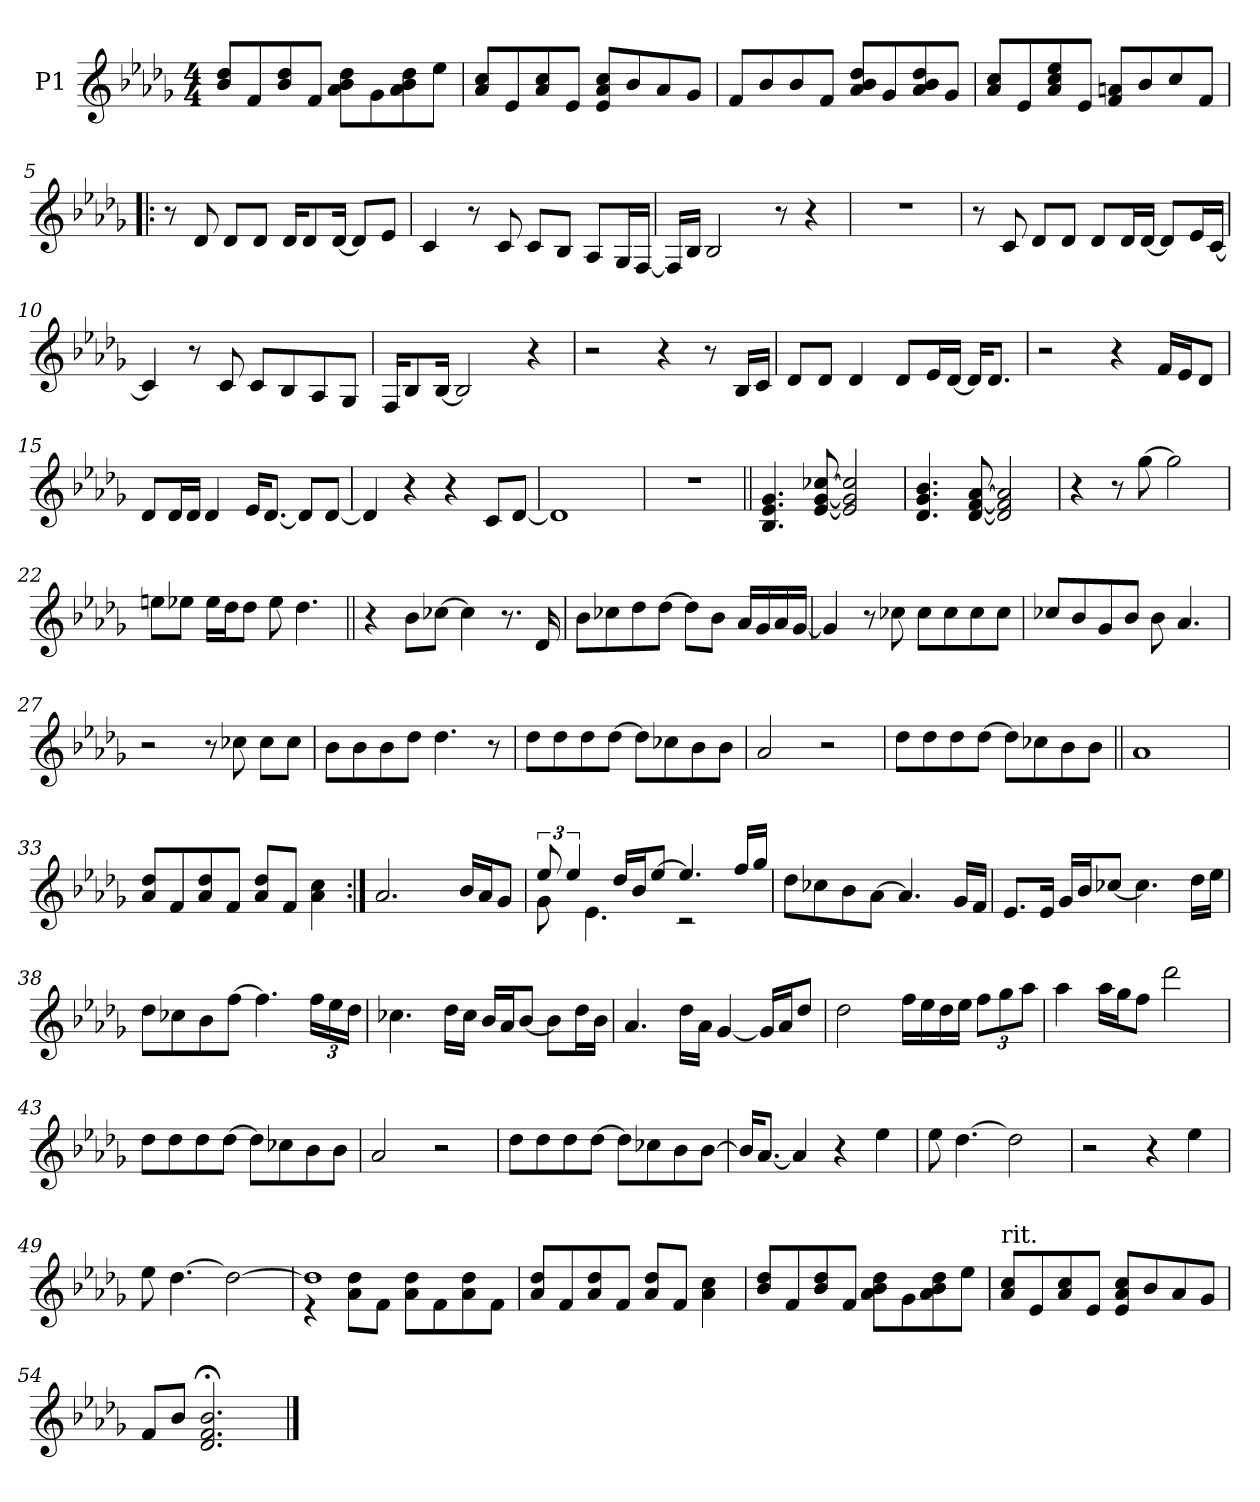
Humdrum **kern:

**kern
*part1
*staff1
*I"P1
*clefG2
*k[b-e-a-d-g-]
*b-:
*M4/4
*MM88
=1
8b-/ 8dd-/L
8f/
8b-/ 8dd-/
8f/J
8a-\ 8b-\ 8dd-\L
8g-\
8a-\ 8b-\ 8dd-\
8ee-\J
=2
8a-/ 8cc/L
8e-/
8a-/ 8cc/
8e-/J
8e-/ 8a-/ 8cc/L
8b-/
8a-/
8g-/J
=3
8f/L
8b-/
8b-/
8f/J
8a-/ 8b-/ 8dd-/L
8g-/
8a-/ 8b-/ 8dd-/
8g-/J
=4
8a-/ 8cc/L
8e-/
8a-/ 8cc/ 8ee-/
8e-/J
8f/ 8an/L
8b-/
8cc/
8f/J
!!LO:LB:g=z
=5!|:
8r
8d-/
8d-/L
8d-/J
16d-/KL
8d-/
[<16d-/Jk
8d-/L]
8e-/J
=6
4c/
8r
8c/
8c/L
8B-/J
8A-/L
16G-/L
[<16F/JJ
=7
16F/LL]
16B-/JJ
2B-/
8r
4r
=8
1r
!!LO:LB:g=z
=9
8r
8c/
8d-/L
8d-/J
8d-/L
16d-/L
[<16d-/JJ
8d-/L]
16e-/L
[<16c/JJ
=10
4c/]
8r
8c/
8c/L
8B-/
8A-/
8G-/J
=11
16F/KL
8B-/
[<16B-/Jk
2B-/]
4r
=12
2r
4r
8r
16B-/LL
16c/JJ
!!LO:LB:g=z
=13
8d-/L
8d-/J
4d-/
8d-/L
16e-/L
[<16d-/JJ
16d-/KL]
8.d-/J
=14
2r
4r
16f/LL
16e-/J
8d-/J
=15
8d-/L
16d-/L
16d-/JJ
4d-/
16e-/KL
[<8.d-/J
8d-/L]
[<8d-/J
=16
4d-/]
4r
4r
8c/L
[<8d-/J
=17
1d-]
!!LO:LB:g=z
=18
1r
=19||
4.B-/ 4.e-/ 4.g-/
[<8e-/ [<8g-/ [>8cc-X/
2e-/] 2g-/] 2cc-/]
=20
4.d-/ 4.g-/ 4.b-/
[<8d-/ [<8f/ [>8a-/
2d-/] 2f/] 2a-/]
=21
4r
8r
[>8gg-\
2gg-\]
=22
8een\L
8ee-X\J
16ee-\LL
16dd-\J
8dd-\J
8ee-\
4.dd-\
!!LO:LB:g=z
=23||
4r
8b-\L
[>8cc-X\J
4cc-\]
8.r
16d-/
=24
8b-\L
8cc-X\
8dd-\
[>8dd-\J
8dd-\L]
8b-\J
16a-/LL
16g-/
16a-/
[<16g-/JJ
=25
4g-/]
8r
8cc-X\
8cc-\L
8cc-\
8cc-\
8cc-\J
=26
8cc-X/L
8b-/
8g-/
8b-/J
8b-\
4.a-/
!!LO:LB:g=z
=27
2r
8r
8cc-X\
8cc-\L
8cc-\J
=28
8b-\L
8b-\
8b-\
8dd-\J
4.dd-\
8r
=29
8dd-\L
8dd-\
8dd-\
[>8dd-\J
8dd-\L]
8cc-X\
8b-\
8b-\J
=30
2a-/
2r
=31
8dd-\L
8dd-\
8dd-\
[>8dd-\J
8dd-\L]
8cc-X\
8b-\
8b-\J
!!LO:LB:g=z
=32||
1a-
=33
8a-/ 8dd-/L
8f/
8a-/ 8dd-/
8f/J
8a-/ 8dd-/L
8f/J
4a-\ 4cc\
=34:|!
2.a-/
16b-/LL
16a-/J
8g-/J
=35
*^
12ee-/	8g-\
6ee-/	.
.	4.e-\
16dd-/LL	.
16b-/J	.
[>8ee-/J	.
4.ee-/]	2r
16ff/LL	.
16gg-/JJ	.
*v	*v
=36
8dd-\L
8cc-X\
8b-\
[>8a-\J
4.a-/]
16g-/LL
16f/JJ
!!LO:LB:g=z
=37
8.e-/L
16e-/Jk
16g-/LL
16b-/J
[<8cc-X/J
4.cc-\]
16dd-\LL
16ee-\JJ
=38
8dd-\L
8cc-X\
8b-\
[>8ff\J
4.ff\]
*Xbrackettup
24ff\LL
24ee-\
24dd-\JJ
=39
4.cc-X\
16dd-\LL
16cc-\JJ
16b-/LL
16a-/J
[<8b-/J
8b-\L]
16dd-\L
16b-\JJ
=40
4.a-/
16dd-\LL
16a-\JJ
[<4g-/
16g-/LL]
16a-/J
8dd-/J
!!LO:LB:g=z
=41
2dd-\
16ff\LL
16ee-\
16dd-\
16ee-\JJ
12ff\L
12gg-\
12aa-\J
=42
4aa-\
16aa-\LL
16gg-\J
8ff\J
2ddd-\
=43
8dd-\L
8dd-\
8dd-\
[>8dd-\J
8dd-\L]
8cc-X\
8b-\
8b-\J
=44
2a-/
2r
=45
8dd-\L
8dd-\
8dd-\
[>8dd-\J
8dd-\L]
8cc-X\
8b-\
[>8b-\J
!!LO:PB:g=z
=46
16b-/KL]
[<8.a-/J
4a-/]
4r
4ee-\
=47
8ee-\
[>4.dd-\
2dd-\]
=48
2r
4r
4ee-\
=49
8ee-\
[>4.dd-\
2dd-\_
=50
*^
1dd-]	4r
.	8a-\ 8dd-\L
.	8f\J
.	8a-\ 8dd-\L
.	8f\
.	8a-\ 8dd-\
.	8f\J
*v	*v
!!LO:LB:g=z
=51
8a-/ 8dd-/L
8f/
8a-/ 8dd-/
8f/J
8a-/ 8dd-/L
8f/J
4a-\ 4cc\
=52
8b-/ 8dd-/L
8f/
8b-/ 8dd-/
8f/J
8a-\ 8b-\ 8dd-\L
8g-\
8a-\ 8b-\ 8dd-\
8ee-\J
=53
!LO:TX:a:t=rit.
8a-/ 8cc/L
8e-/
8a-/ 8cc/
8e-/J
8e-/ 8a-/ 8cc/L
8b-/
8a-/
8g-/J
=54
8f/L
8b-/J
2.d-/;< 2.f/;< 2.b-/;<
==
*-
